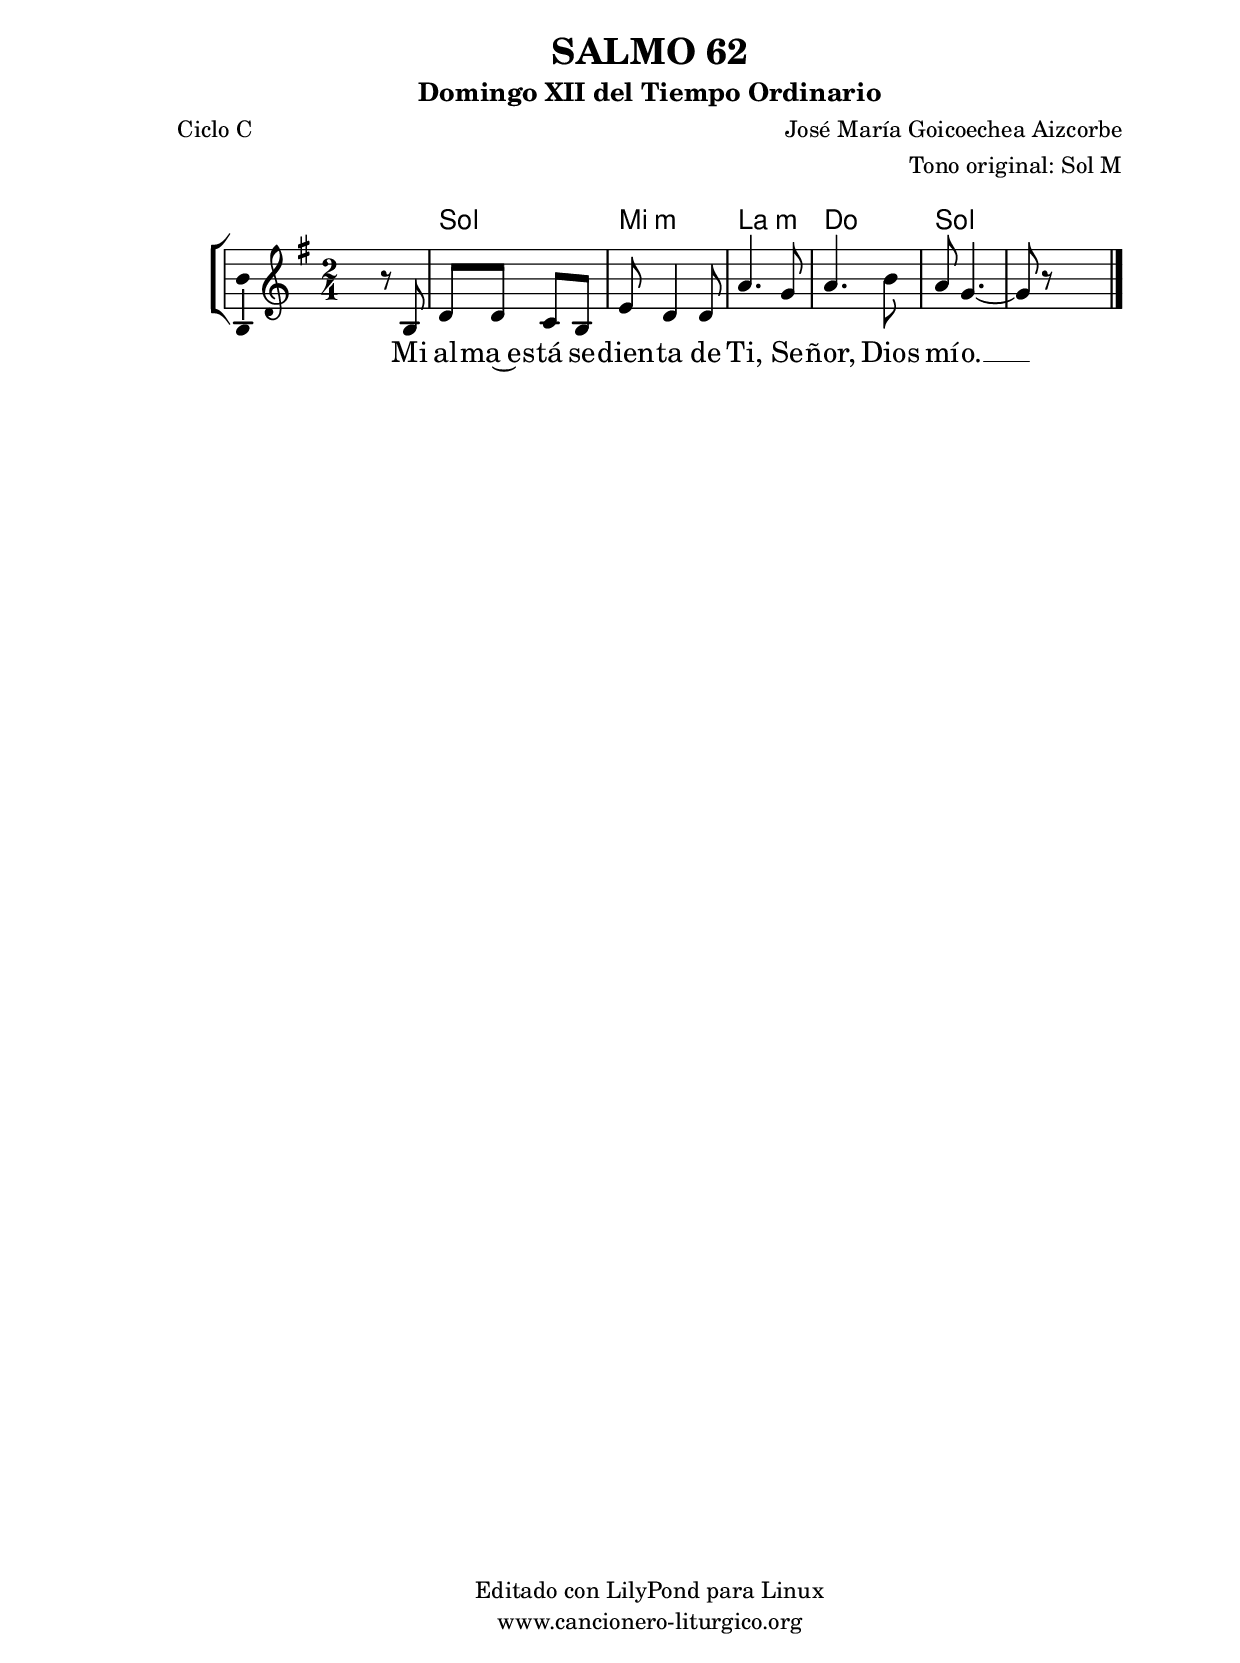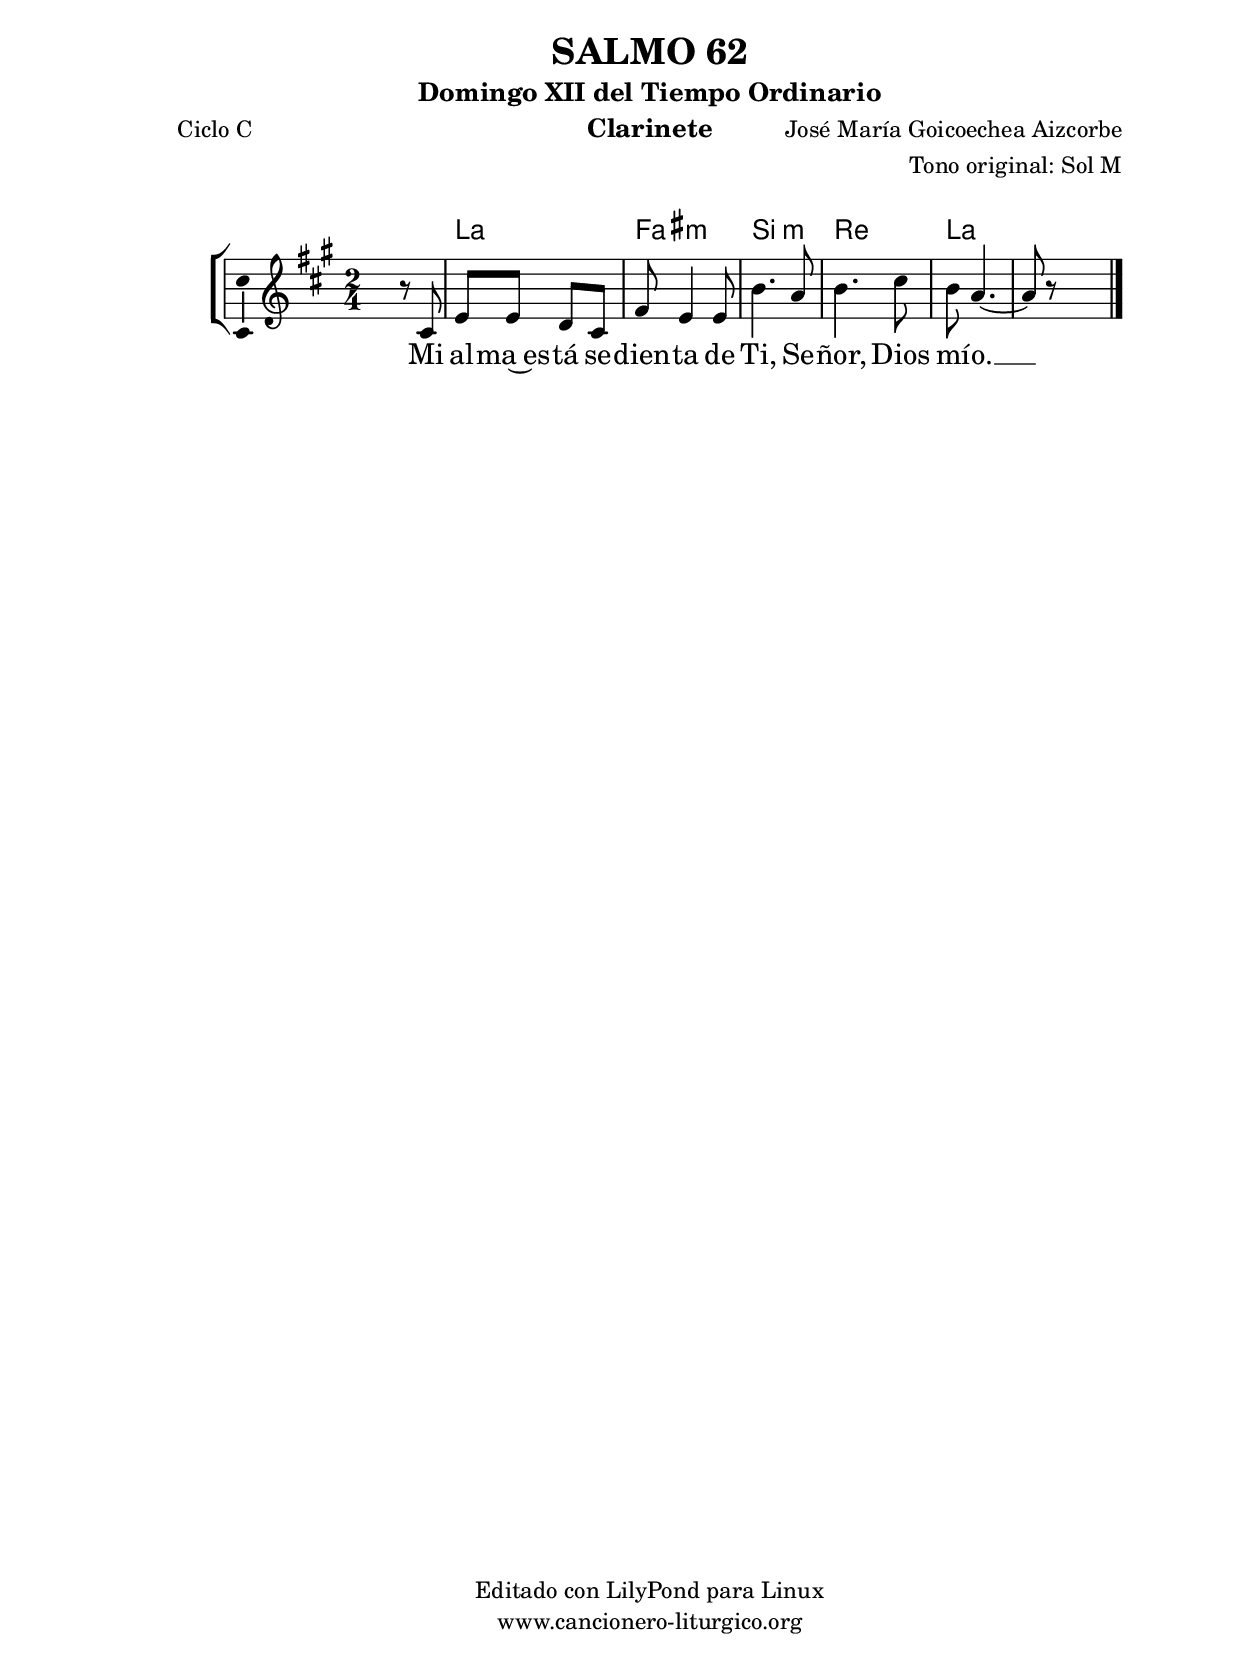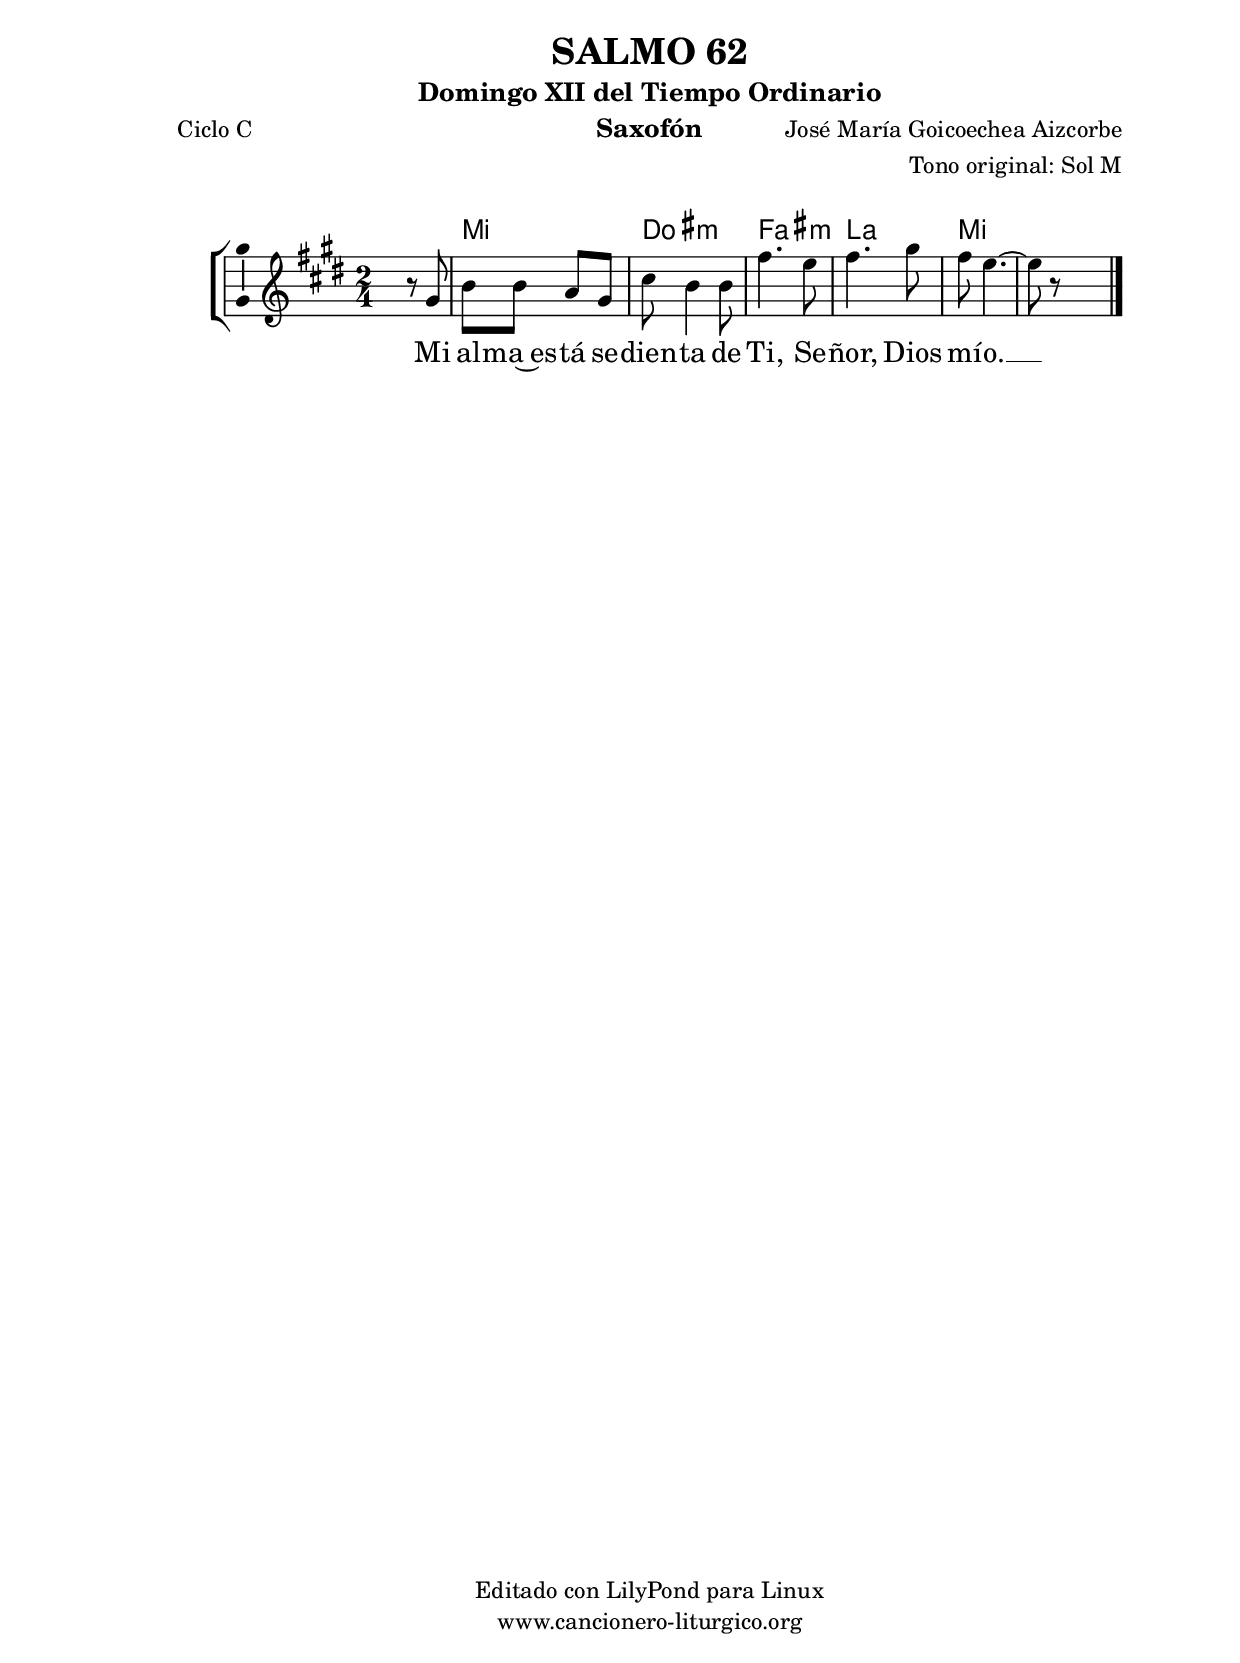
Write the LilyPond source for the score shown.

%
%para convertir .midi en .wav:
%timidity filename.midi -Ow -o finename.wav
%
%
%Para convertir de .wav a .mp3:
%lame -h -m j filename.wav
%
%
%para escuchar el midi:
%timidity nombrefichero.midi
%


%versión de lilypond para la que se ha escrito esta partitura:
\version "2.16.0"

	%Tamaño papel
	#(set-default-paper-size "a4")
	%Tamaño partitura
	#(set-global-staff-size 20)
	%No responde al pulsar sobre una nota
	#(ly:set-option 'point-and-click #f)

%parámetros del encabezamiento:
\header {
	title = "SALMO 62"
	subtitle = "Domingo XII del Tiempo Ordinario"
	composer = "José María Goicoechea Aizcorbe"
	poet = "Ciclo C"
	meter = ""
	arranger = "Tono original: Sol M"
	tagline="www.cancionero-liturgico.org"
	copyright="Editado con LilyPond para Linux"
	tiempo = "Ordinario"
	usos = "Salmo"
	letra = "Mi alma está sedienta de Ti, Señor, Dios mío."
	}

%parámetros asociados al papel:
\paper  {
	oddHeaderMarkup = \markup {\fill-line { \on-the-fly #not-first-page \fromproperty #'header:title \on-the-fly #not-first-page \fromproperty #'header:composer }}
	evenHeaderMarkup = \markup {\fill-line { \fromproperty #'header:composer \fromproperty #'header:title }}
	#(set-paper-size "a4")
	print-page-number = ##f
	first-page-number = 1
	print-first-page-number = ##f
%	head-separation = 3.0 \cm
	top-margin = 2.0 \cm
	bottom-margin = 0.5\cm
%%%	bottom-margin = -1.0\cm
	left-margin = 3.0 \cm
	line-width = 16.0 \cm 
	indent = 8\mm
	interscoreline = 2.\mm
	between-system-space = 15\mm
%	para que las partituras no llenen la hoja:
	ragged-bottom = ##t
%	idem para la última hoja:
	ragged-last-bottom = ##f
%	para que las partituras llenen el ancho del papel:
	ragged-last = ##f
	after-title-space = 2.5 \cm
%page-count=1
%system-count=8

	%Flexible Vertical Spacing
%	markup-markup-spacing =
%	#'((basic-distance . 15) (minimum-distance . 15) (padding . 3))
	markup-system-spacing =
	#'((basic-distance . 15) (minimum-distance . 15) (padding . 3))
	system-system-spacing =
	#'((basic-distance . 15) (minimum-distance . 15) (padding . 3))
	score-system-spacing =
	#'((basic-distance . 15) (minimum-distance . 15) (padding . 5))
%	top-system-spacing = % header
%	#'((basic-distance . 8) (minimum-distance . 0) (padding . 3))
%	top-markup-spacing =
%	#'((basic-distance . 20) (minimum-distance . 20) (padding . 3))
	last-bottom-spacing = % footer
	#'((basic-distance . 5) (minimum-distance . 5) (padding . 3))
%	score-markup-spacing =
%	#'((basic-distance . 16) (minimum-distance . 13) (padding . 3))

	}


%parámetros que afectan a toda la partitura:
global =  {
	%clave de sol (G):
	\clef G
	%armadura:
%	\transpose f a
	\key g \major
	\tempo 4=80
	\set Score.tempoHideNote = ##t
	}


acordes = {
	\italianChords
	\chordmode {
%	\transpose f a
{

s2
g2 e:m a:m c g g

	}
	}
}

melodia = 
%	\transpose f a
{
	\relative c'{
	\time 2/4

s4 r8 b8
d8 d c b
e8 d4 d8
a'4. g8
a4. b8
a8 g4.~
g8 r8 s4

	\bar "|."
	}
	}


texto = \lyricmode {
Mi al -- ma~es -- tá se -- dien -- ta de Ti,
Se -- ñor, Dios mí -- o. __
	}


acordesStaff = \context ChordNames = acordesStaff <<
	\set chordChanges = ##t
	\acordes
	>>


vozStaff = \context Voice = vozStaff
\with {\consists "Ambitus_engraver"}
<<
%	\set Staff.instrumentName = ""
%	\set Staff.shortInstrumentName = ""
%	\set Staff.midiInstrument = #"clarinet"
%	\set Staff.midiInstrument = #"cello"
%	\set Staff.midiInstrument = #"flute"
	\set Staff.midiInstrument = #"electric guitar (jazz)"
%	\set Staff.midiInstrument = #"english horn"
%	\set Staff.midiInstrument = #"violin"
%	\set Staff.midiInstrument = #"glockenspiel"
	\set Staff.midiMinimumVolume = #0.7
	\set Staff.midiMaximumVolume = #0.9
	\global
	\melodia
	>>


textoStaff = \context Lyrics = textoStaff <<
	\lyricsto vozStaff \texto
	>>

\book {
	\score {
		\context ChoirStaff {
			\override StaffGroup.SystemStartBracket #'collapse-height = #1
			\override Score.SystemStartBar #'collapse-height = #1
			<<
			\acordesStaff
			\vozStaff
			\textoStaff
			>>
			}
		\layout {
	    		\context {
				\Lyrics
				\override LyricText #'font-size = #2
				}
	   		 \context {
				\Score
				%fontSize = #3
				\override StaffSymbol #'staff-space = #(magstep +3)
				%\override Beam #'thickness = #0.55
				%\override SpacingSpanner #'spacing-increment = #1.0
				%\override Slur #'height-limit = #1.5
				}
			}
		}
	\score {
		\unfoldRepeats
		\context ChoirStaff {
			<<
			\acordesStaff
			\vozStaff
			>>
			}
		\midi {
	  		\context {
	  			\Score
				tempoWholesPerMinute = #(ly:make-moment 70 4)
				}
			}
		}
	}

%Partitura para clarinete
#(define output-suffix "C")
\book {
	\header{
		instrument = "Clarinete"
		}
	\score {
		\context ChoirStaff {
			\override StaffGroup.SystemStartBracket #'collapse-height = #1
			\override Score.SystemStartBar #'collapse-height = #1
\transpose c d
			<<
			\acordesStaff
			\vozStaff
			\textoStaff
			>>
			}
		\layout {
	    		\context {
				\Lyrics
				\override LyricText #'font-size = #2
				}
	   		 \context {
				\Score
				%fontSize = #3
				\override StaffSymbol #'staff-space = #(magstep +3)
				%\override Beam #'thickness = #0.55
				%\override SpacingSpanner #'spacing-increment = #1.0
				%\override Slur #'height-limit = #1.5
				}
			}
		}
	}

%Partitura para saxofón
#(define output-suffix "S")
\book {
	\header{
		instrument = "Saxofón"
		}
	\score {
		\context ChoirStaff {
			\override StaffGroup.SystemStartBracket #'collapse-height = #1
			\override Score.SystemStartBar #'collapse-height = #1
\transpose c a
			<<
			\acordesStaff
			\vozStaff
			\textoStaff
			>>
			}
		\layout {
	    		\context {
				\Lyrics
				\override LyricText #'font-size = #2
				}
	   		 \context {
				\Score
				%fontSize = #3
				\override StaffSymbol #'staff-space = #(magstep +3)
				%\override Beam #'thickness = #0.55
				%\override SpacingSpanner #'spacing-increment = #1.0
				%\override Slur #'height-limit = #1.5
				}
			}
		}
	}

